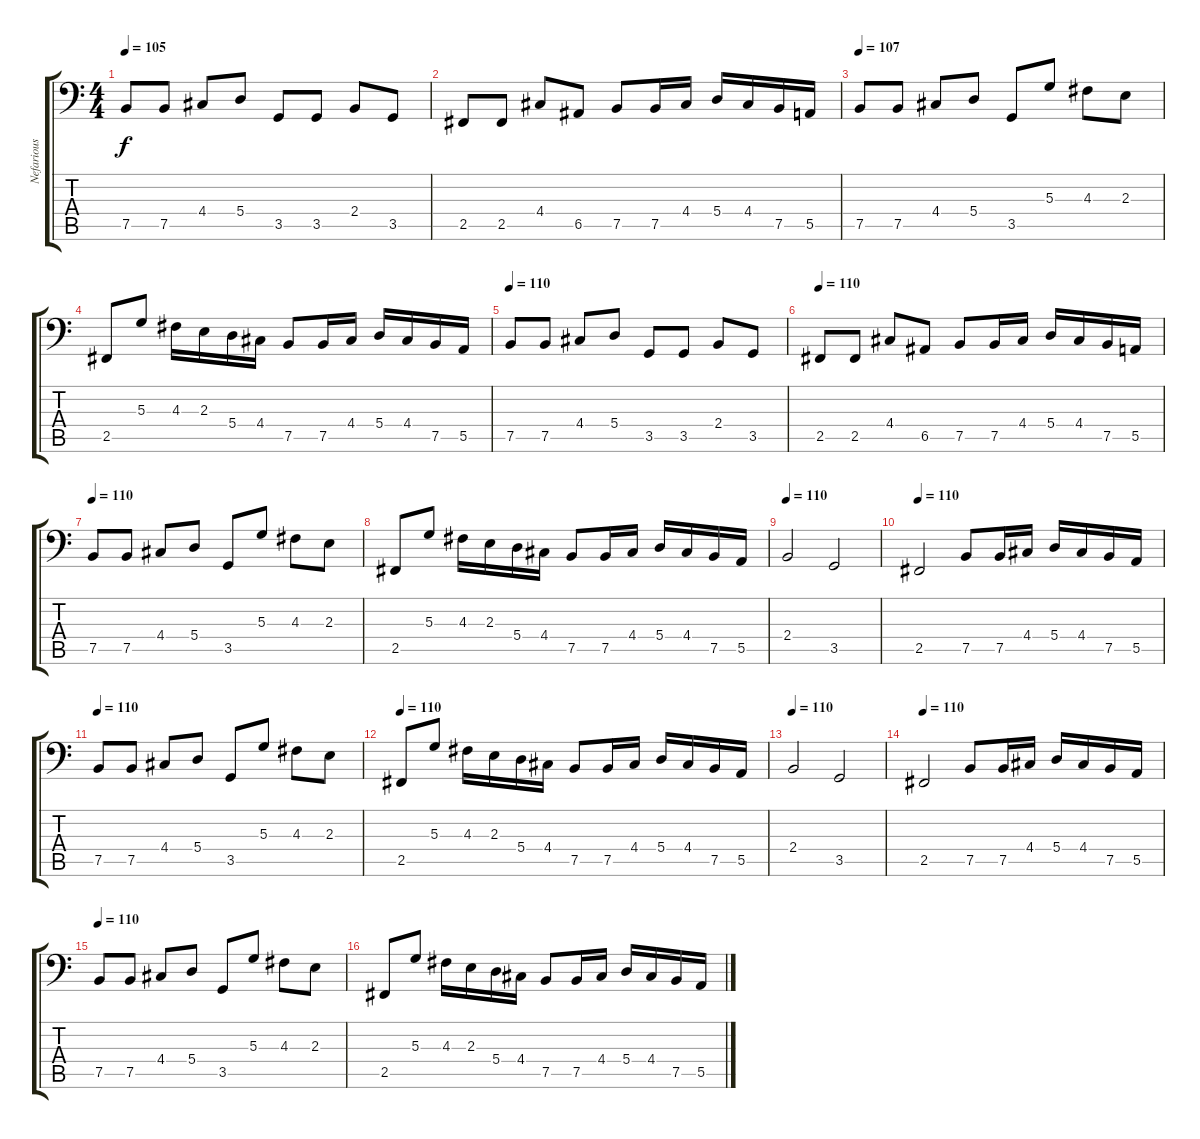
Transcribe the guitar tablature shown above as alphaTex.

\track ("Nefarious" "Nefarious") {instrument electricbasspick}
\staff {score tabs}
\tuning (C3 G2 D2 A1 E1 B0) {hide}
\ts (4 4)
\tempo 105
\clef f4
\ks c
7.5.8{dy f instrument electricbasspick} 7.5.8 4.4.8 5.4.8 3.5.8 3.5.8 2.4.8 3.5.8 |
2.5.8 2.5.8 4.4.8 6.5.8 7.5.8 7.5.16 4.4.16 5.4.16 4.4.16 7.5.16 5.5.16 |
\tempo 107
7.5.8 7.5.8 4.4.8 5.4.8 3.5.8 5.3.8 4.3.8 2.3.8 |
2.5.8 5.3.8 4.3.16 2.3.16 5.4.16 4.4.16 7.5.8 7.5.16 4.4.16 5.4.16 4.4.16 7.5.16 5.5.16 |
\tempo 110
7.5.8 7.5.8 4.4.8 5.4.8 3.5.8 3.5.8 2.4.8 3.5.8 |
\tempo 110
2.5.8 2.5.8 4.4.8 6.5.8 7.5.8 7.5.16 4.4.16 5.4.16 4.4.16 7.5.16 5.5.16 |
\tempo 110
7.5.8 7.5.8 4.4.8 5.4.8 3.5.8 5.3.8 4.3.8 2.3.8 |
2.5.8 5.3.8 4.3.16 2.3.16 5.4.16 4.4.16 7.5.8 7.5.16 4.4.16 5.4.16 4.4.16 7.5.16 5.5.16 |
\tempo 112
\tempo 110
2.4.2 3.5.2 |
\tempo 110
2.5.2 7.5.8 7.5.16 4.4.16 5.4.16 4.4.16 7.5.16 5.5.16 |
\tempo 110
7.5.8 7.5.8 4.4.8 5.4.8 3.5.8 5.3.8 4.3.8 2.3.8 |
\tempo 110
2.5.8 5.3.8 4.3.16 2.3.16 5.4.16 4.4.16 7.5.8 7.5.16 4.4.16 5.4.16 4.4.16 7.5.16 5.5.16 |
\tempo 112
\tempo 110
2.4.2 3.5.2 |
\tempo 110
2.5.2 7.5.8 7.5.16 4.4.16 5.4.16 4.4.16 7.5.16 5.5.16 |
\tempo 110
7.5.8 7.5.8 4.4.8 5.4.8 3.5.8 5.3.8 4.3.8 2.3.8 |
2.5.8 5.3.8 4.3.16 2.3.16 5.4.16 4.4.16 7.5.8 7.5.16 4.4.16 5.4.16 4.4.16 7.5.16 5.5.16
